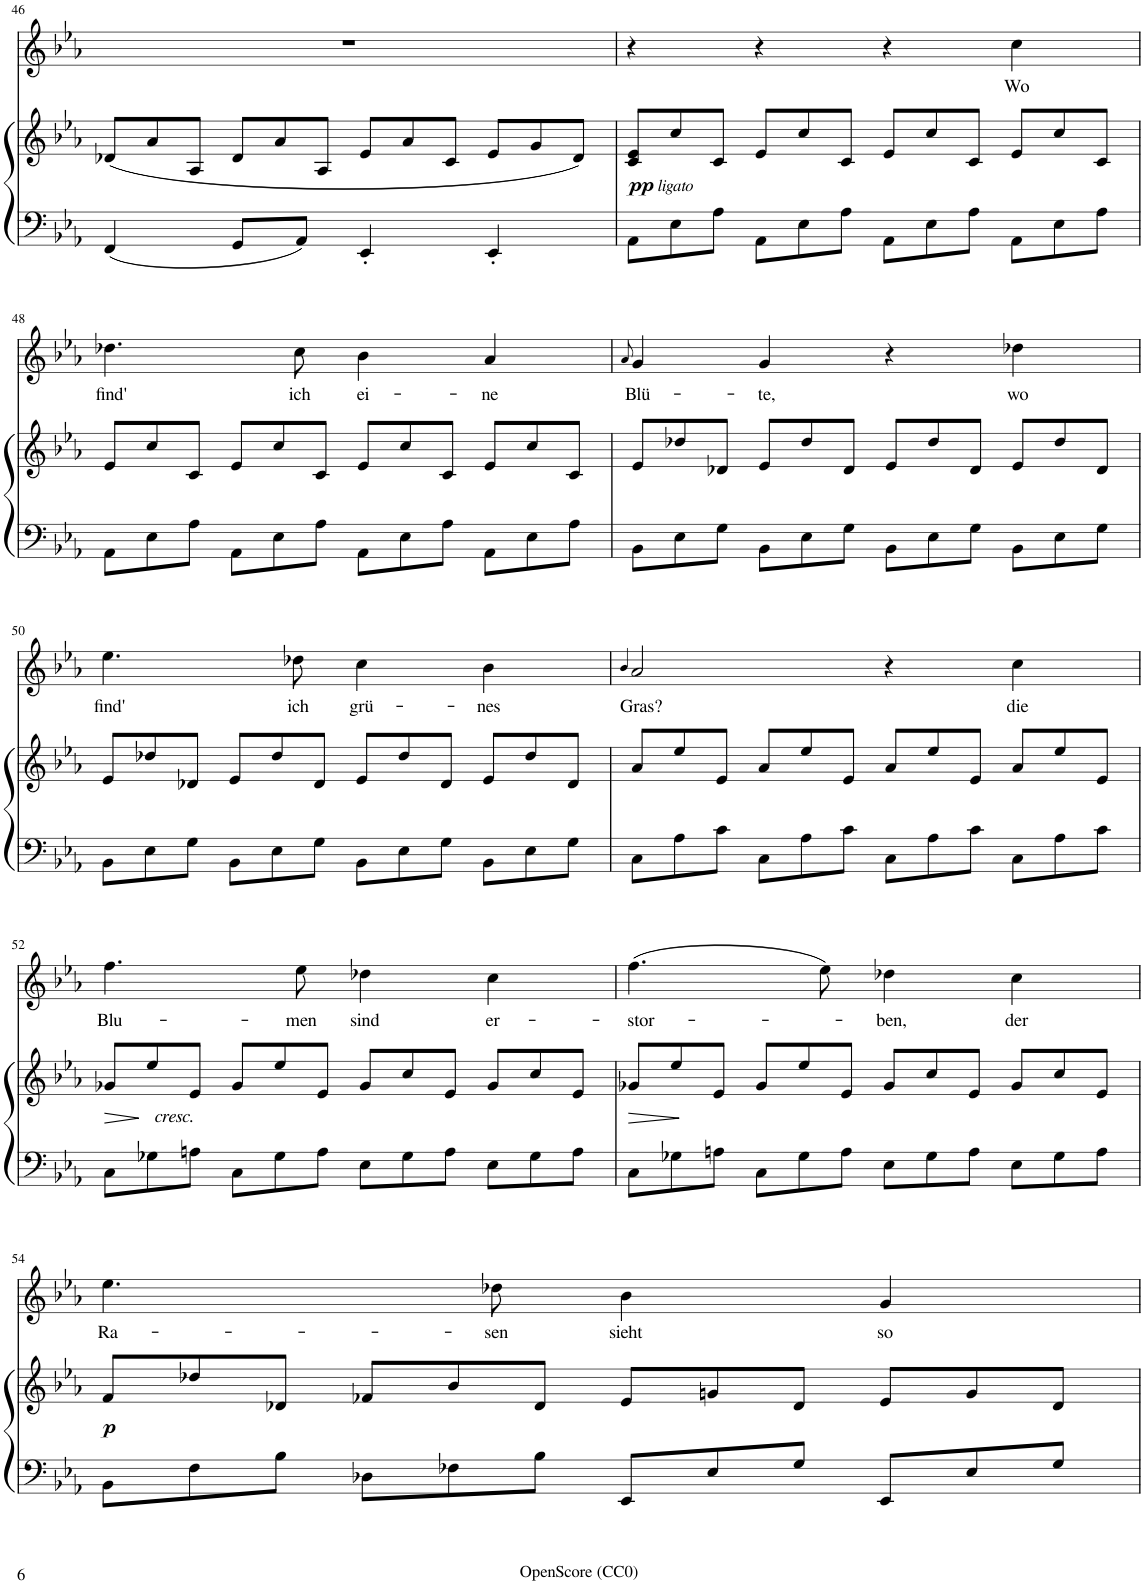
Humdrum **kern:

**kern	**kern	**dynam	**kern	**text
*part2	*part2	*part2	*part1	*part1
*staff3	*staff2	*staff2/3	*staff1	*staff1
*I"Pianoforte	*	*	*I"Singstimme Voice	*
*I'Pno	*	*	*	*
!!LO:PB:g=z
*clefF4	*clefG2	*	*clefG2	*
*k[b-e-a-]	*k[b-e-a-]	*	*k[b-e-a-]	*
*M4/4	*M4/4	*	*M4/4	*
*met(c)	*met(c)	*	*met(c)	*
*	*Xtuplet	*	*	*
=46	=46	=46	=46	=46
4FF/	(12d-X/L	.	1r	.
.	12a-/	.	.	.
.	12A-/J	.	.	.
8GG/L	12d-/L	.	.	.
.	12a-/	.	.	.
8AA-/J	.	.	.	.
.	12A-/J	.	.	.
4EE-'/	12e-/L	.	.	.
.	12a-/	.	.	.
.	12c/J	.	.	.
4EE-'/	12e-/L	.	.	.
.	12g/	.	.	.
.	12d-/J)	.	.	.
=47	=47	=47	=47	=47
*Xtuplet	*	*	*	*
!	!	!LO:DY:a=2	!	!
!	!	!LO:DY:n=1:a=2	!	!
12AA-\L	12c/ 12e-/L	pp other-dynamics	4r	.
12E-\	12cc/	.	.	.
12A-\J	12c/J	.	.	.
12AA-\L	12e-/L	.	4r	.
12E-\	12cc/	.	.	.
12A-\J	12c/J	.	.	.
12AA-\L	12e-/L	.	4r	.
12E-\	12cc/	.	.	.
12A-\J	12c/J	.	.	.
!	!	!	!	!LO:LY:b
12AA-\L	12e-/L	.	4cc\	Wo
12E-\	12cc/	.	.	.
12A-\J	12c/J	.	.	.
!!LO:LB:g=z
=48	=48	=48	=48	=48
!	!	!	!	!LO:LY:b
12AA-\L	12e-/L	.	4.dd-X\	find'
12E-\	12cc/	.	.	.
12A-\J	12c/J	.	.	.
12AA-\L	12e-/L	.	.	.
12E-\	12cc/	.	.	.
!	!	!	!	!LO:LY:b
.	.	.	8cc\	ich
12A-\J	12c/J	.	.	.
!	!	!	!	!LO:LY:b
12AA-\L	12e-/L	.	4b-\	ei-
12E-\	12cc/	.	.	.
12A-\J	12c/J	.	.	.
!	!	!	!	!LO:LY:b
12AA-\L	12e-/L	.	4a-/	-ne
12E-\	12cc/	.	.	.
12A-\J	12c/J	.	.	.
=49	=49	=49	=49	=49
.	.	.	8qa-/	.
!	!	!	!	!LO:LY:b
12BB-\L	12e-/L	.	4g/	Blü-
12E-\	12dd-X/	.	.	.
12G\J	12d-X/J	.	.	.
!	!	!	!	!LO:LY:b
12BB-\L	12e-/L	.	4g/	-te,
12E-\	12dd-/	.	.	.
12G\J	12d-/J	.	.	.
12BB-\L	12e-/L	.	4r	.
12E-\	12dd-/	.	.	.
12G\J	12d-/J	.	.	.
!	!	!	!	!LO:LY:b
12BB-\L	12e-/L	.	4dd-X\	wo
12E-\	12dd-/	.	.	.
12G\J	12d-/J	.	.	.
!!LO:LB:g=z
=50	=50	=50	=50	=50
!	!	!	!	!LO:LY:b
12BB-\L	12e-/L	.	4.ee-\	find'
12E-\	12dd-X/	.	.	.
12G\J	12d-X/J	.	.	.
12BB-\L	12e-/L	.	.	.
12E-\	12dd-/	.	.	.
!	!	!	!	!LO:LY:b
.	.	.	8dd-X\	ich
12G\J	12d-/J	.	.	.
!	!	!	!	!LO:LY:b
12BB-\L	12e-/L	.	4cc\	grü-
12E-\	12dd-/	.	.	.
12G\J	12d-/J	.	.	.
!	!	!	!	!LO:LY:b
12BB-\L	12e-/L	.	4b-\	-nes
12E-\	12dd-/	.	.	.
12G\J	12d-/J	.	.	.
=51	=51	=51	=51	=51
.	.	.	4qb-/	.
!	!	!	!	!LO:LY:b
12C\L	12a-/L	.	2a-/	Gras?
12A-\	12ee-/	.	.	.
12c\J	12e-/J	.	.	.
12C\L	12a-/L	.	.	.
12A-\	12ee-/	.	.	.
12c\J	12e-/J	.	.	.
12C\L	12a-/L	.	4r	.
12A-\	12ee-/	.	.	.
12c\J	12e-/J	.	.	.
!	!	!	!	!LO:LY:b
12C\L	12a-/L	.	4cc\	die
12A-\	12ee-/	.	.	.
12c\J	12e-/J	.	.	.
!!LO:LB:g=z
=52	=52	=52	=52	=52
!	!	!LO:HP:b	!	!LO:LY:b
12C\L	12g-X/L	>	4.ff\	Blu-
!	!LO:TX:b:i:t=cresc.	!	!	!
12G-X\	12ee-/	]	.	.
12An\J	12e-/J	.	.	.
12C\L	12g-/L	.	.	.
12G-\	12ee-/	.	.	.
!	!	!	!	!LO:LY:b
.	.	.	8ee-\	-men
12A\J	12e-/J	.	.	.
!	!	!	!	!LO:LY:b
12E-\L	12g-/L	.	4dd-X\	sind
12G-\	12cc/	.	.	.
12A\J	12e-/J	.	.	.
!	!	!	!	!LO:LY:b
12E-\L	12g-/L	.	4cc\	er-
12G-\	12cc/	.	.	.
12A\J	12e-/J	.	.	.
=53	=53	=53	=53	=53
!	!	!LO:HP:b	!	!LO:LY:b
12C\L	12g-X/L	>	(4.ff\	-stor-
12G-X\	12ee-/	]	.	.
12An\J	12e-/J	.	.	.
12C\L	12g-/L	.	.	.
12G-\	12ee-/	.	.	.
.	.	.	8ee-\)	.
12A\J	12e-/J	.	.	.
!	!	!	!	!LO:LY:b
12E-\L	12g-/L	.	4dd-X\	-ben,
12G-\	12cc/	.	.	.
12A\J	12e-/J	.	.	.
!	!	!	!	!LO:LY:b
12E-\L	12g-/L	.	4cc\	der
12G-\	12cc/	.	.	.
12A\J	12e-/J	.	.	.
!!LO:LB:g=z
=54	=54	=54	=54	=54
!	!	!LO:DY:b	!	!LO:LY:b
12BB-\L	12f/L	p	4.ee-\	-Ra-
12F\	12dd-X/	.	.	.
12B-\J	12d-X/J	.	.	.
12D-X\L	12f-X/L	.	.	.
12F-X\	12b-/	.	.	.
!	!	!	!	!LO:LY:b
.	.	.	8dd-X\	-sen
12B-\J	12d-/J	.	.	.
!	!	!	!	!LO:LY:b
12EE-/L	12e-/L	.	4b-\	sieht
12E-/	12gn/	.	.	.
12G/J	12d-/J	.	.	.
!	!	!	!	!LO:LY:b
12EE-/L	12e-/L	.	4g/	so
12E-/	12g/	.	.	.
12G/J	12d-/J	.	.	.
=	=	=	=	=
*-	*-	*-	*-	*-
